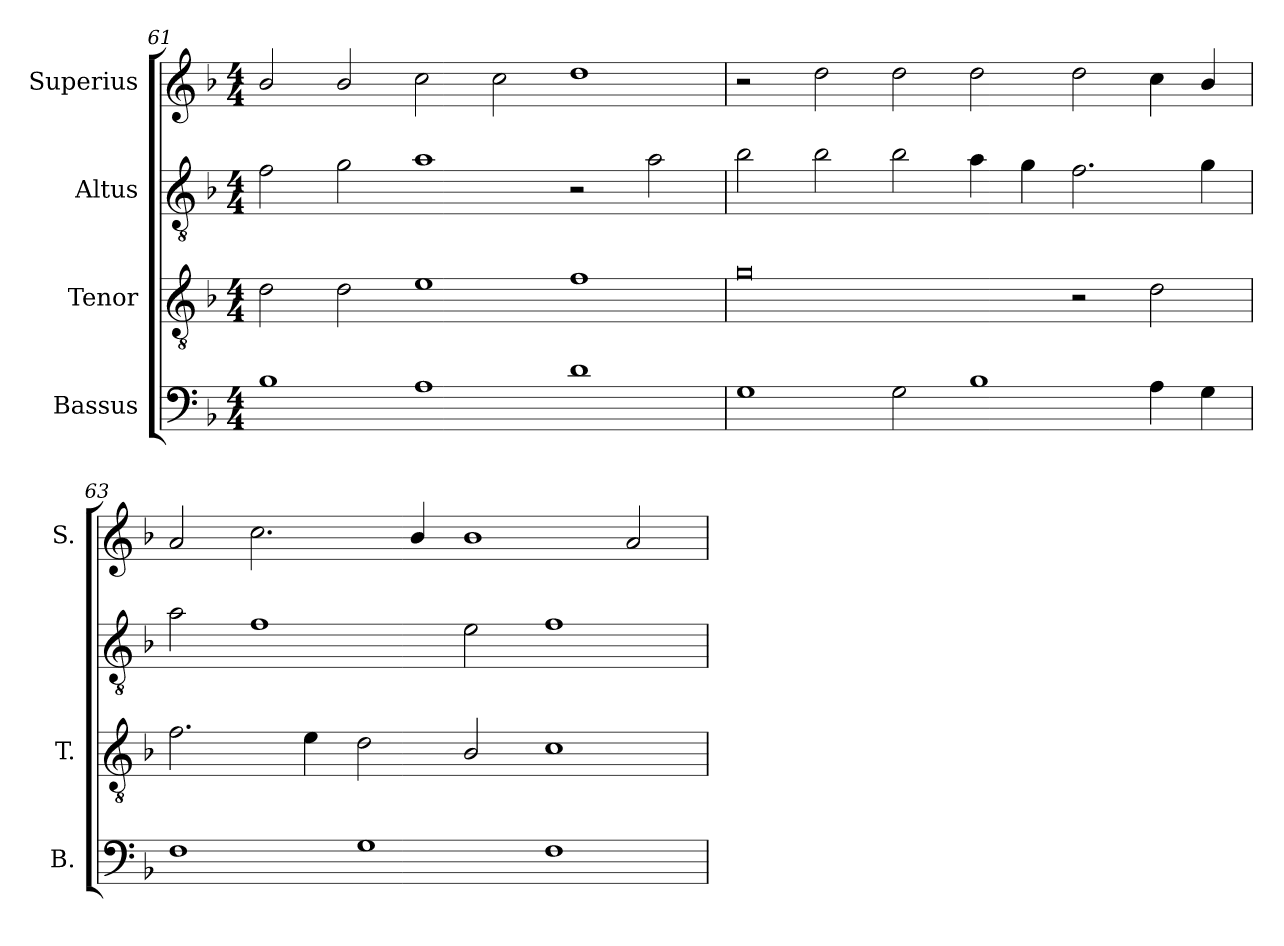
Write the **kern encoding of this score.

**kern	**kern	**kern	**kern
*part4	*part3	*part2	*part1
*staff4	*staff3	*staff2	*staff1
*I"Bassus	*I"Tenor	*I"Altus	*I"Superius
*I'B.	*I'T.	*	*I'S.
!!LO:PB:g=z
*clefF4	*clefGv2	*clefGv2	*clefG2
*	*ITrd7c12	*ITrd7c12	*
*k[b-]	*k[b-]	*k[b-]	*k[b-]
*F:	*F:	*F:	*F:
*M4/4	*M4/4	*M4/4	*M4/4
=61	=61	=61	=61
1B-i	2Di\	2Fi\	2b-i/
.	2Di\	2Gi\	2b-i/
1Ai	1Ei	1Ai	2cci\
.	.	.	2cci\
1di	1Fi	2r	1ddi
.	.	2Ai\	.
=62	=62	=62	=62
1Gi	0Gi	2B-i\	2r
.	.	2B-i\	2ddi\
2Gi\	.	2B-i\	2ddi\
1B-i	.	4Ai\	2ddi\
.	.	4Gi\	.
.	2r	2.Fi\	2ddi\
4Ai\	2Di\	.	4cci\
4Gi\	.	4Gi\	4b-i/
=63	=63	=63	=63
1Fi	2.Fi\	2Ai\	2ai/
.	.	1Fi	2.cci\
.	4Ei\	.	.
1Gi	2Di\	.	.
.	.	.	4b-i/
.	2BB-i/	2Ei\	1b-i
1Fi	1Ci	1Fi	.
.	.	.	2ai/
=	=	=	=
*-	*-	*-	*-
